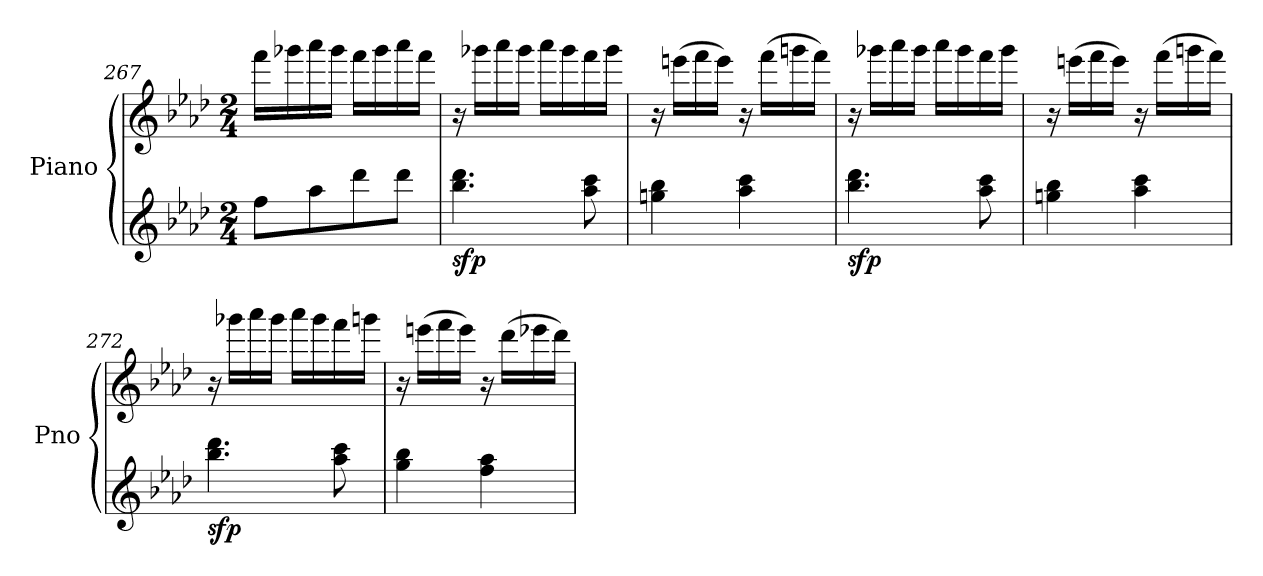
**kern	**kern	**dynam
*part1	*part1	*part1
*staff2	*staff1	*staff1/2
*I"Piano	*	*
*I'Pno	*	*
*clefG2	*clefG2	*
*k[b-e-a-d-]	*k[b-e-a-d-]	*
*M2/4	*M2/4	*
=267	=267	=267
8ff\L	16fff\LL	.
.	16ggg-X\	.
8aa-\	16aaa-\	.
.	16ggg-\JJ	.
8ddd-\	16fff\LL	.
.	16ggg-\	.
8ddd-\J	16aaa-\	.
.	16fff\JJ	.
=268	=268	=268
!	!	!LO:DY:b=2
4.bb-\ 4.ddd-\	16r	sfp
.	16ggg-X\LL	.
.	16aaa-\	.
.	16ggg-\JJ	.
.	16aaa-\LL	.
.	16ggg-\	.
8aa-\ 8ccc\	16fff\	.
.	16ggg-\JJ	.
=269	=269	=269
4ggn\ 4bb-\	16r	.
.	(16eeen\LL	.
.	16fff\	.
.	16eee\JJ)	.
4aa-\ 4ccc\	16r	.
.	(16fff\LL	.
.	16gggn\	.
.	16fff\JJ)	.
!!LO:PB:g=z
=270	=270	=270
!	!	!LO:DY:b=2
4.bb-\ 4.ddd-\	16r	sfp
.	16ggg-X\LL	.
.	16aaa-\	.
.	16ggg-\JJ	.
.	16aaa-\LL	.
.	16ggg-\	.
8aa-\ 8ccc\	16fff\	.
.	16ggg-\JJ	.
=271	=271	=271
4ggn\ 4bb-\	16r	.
.	(16eeen\LL	.
.	16fff\	.
.	16eee\JJ)	.
4aa-\ 4ccc\	16r	.
.	(16fff\LL	.
.	16gggn\	.
.	16fff\JJ)	.
=272	=272	=272
!	!	!LO:DY:b=2
4.bb-\ 4.ddd-\	16r	sfp
.	16ggg-X\LL	.
.	16aaa-\	.
.	16ggg-\JJ	.
.	16aaa-\LL	.
.	16ggg-\	.
8aa-\ 8ccc\	16fff\	.
.	16gggn\JJ	.
=273	=273	=273
!	!	!LO:DY:b
4gg\ 4bb-\	16r	other-dynamics
.	(16eeen\LL	.
.	16fff\	.
.	16eee\JJ)	.
4ff\ 4aa-\	16r	.
.	(16ddd-\LL	.
.	16eee-X\	.
.	16ddd-\JJ)	.
=	=	=
*-	*-	*-
